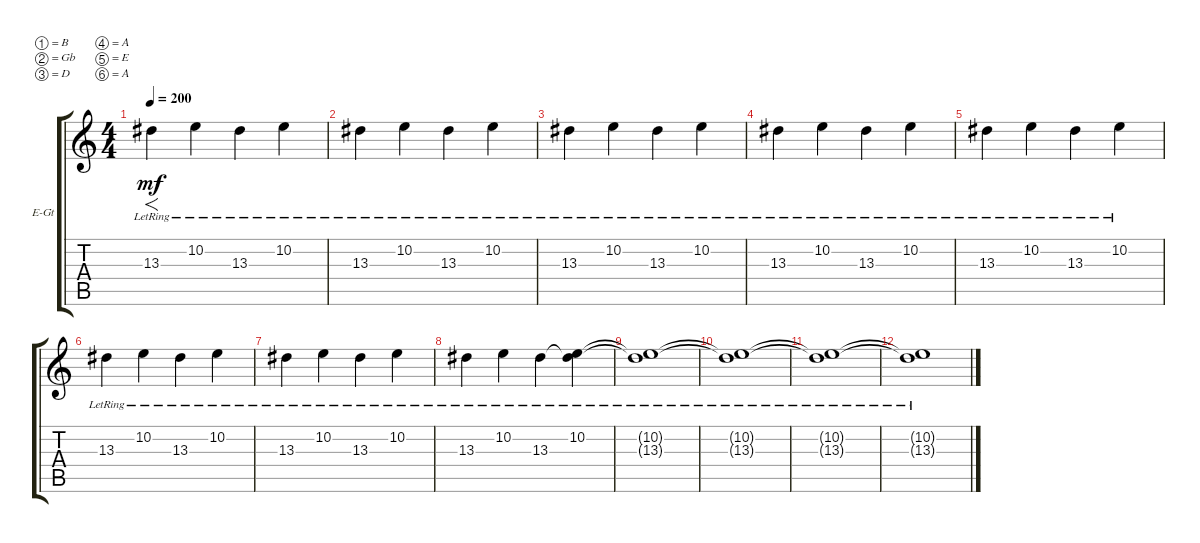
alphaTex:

\bracketExtendMode groupsimilarinstruments
\firstSystemTrackNameOrientation horizontal
\otherSystemsTrackNameOrientation horizontal
\track ("Lead swag " "E-Gt") {instrument distortionguitar}
\staff {score tabs}
\tuning (B3 Gb3 D3 A2 E2 A1)
\ts (4 4)
\tempo 200
\clef g2
\scale
0.333333
\ks c
13.3{lr}.4{f dy mf} 10.2{lr}.4 13.3{lr}.4 10.2{lr}.4 |
\scale
0.333333 13.3{lr}.4 10.2{lr}.4 13.3{lr}.4 10.2{lr}.4 |
\scale
0.333333 13.3{lr}.4 10.2{lr}.4 13.3{lr}.4 10.2{lr}.4 |
\scale
0.333333 13.3{lr}.4 10.2{lr}.4 13.3{lr}.4 10.2{lr}.4 |
\scale
0.333333 13.3{lr}.4 10.2{lr}.4 13.3{lr}.4 10.2{lr}.4 |
\scale
0.333333 13.3{lr}.4 10.2{lr}.4 13.3{lr}.4 10.2{lr}.4 |
\scale
0.333333 13.3{lr}.4 10.2{lr}.4 13.3{lr}.4 10.2{lr}.4 |
\scale
0.333333 13.3{lr}.4 10.2{lr}.4 13.3{lr}.4 (10.2{lr} 13.3{lr t}).4 |
\scale
0.333333 (13.3{lr t} 10.2{lr t}).1 |
\scale
0.333333 (13.3{lr t} 10.2{lr t}).1 |
\scale
0.333333 (10.2{lr t} 13.3{lr t}).1 |
\scale
0.333333 (13.3{lr t} 10.2{lr t}).1 |
\scale
0.333333 |
\scale
0.333333 |
\scale
0.333333 |
\scale
0.333333
